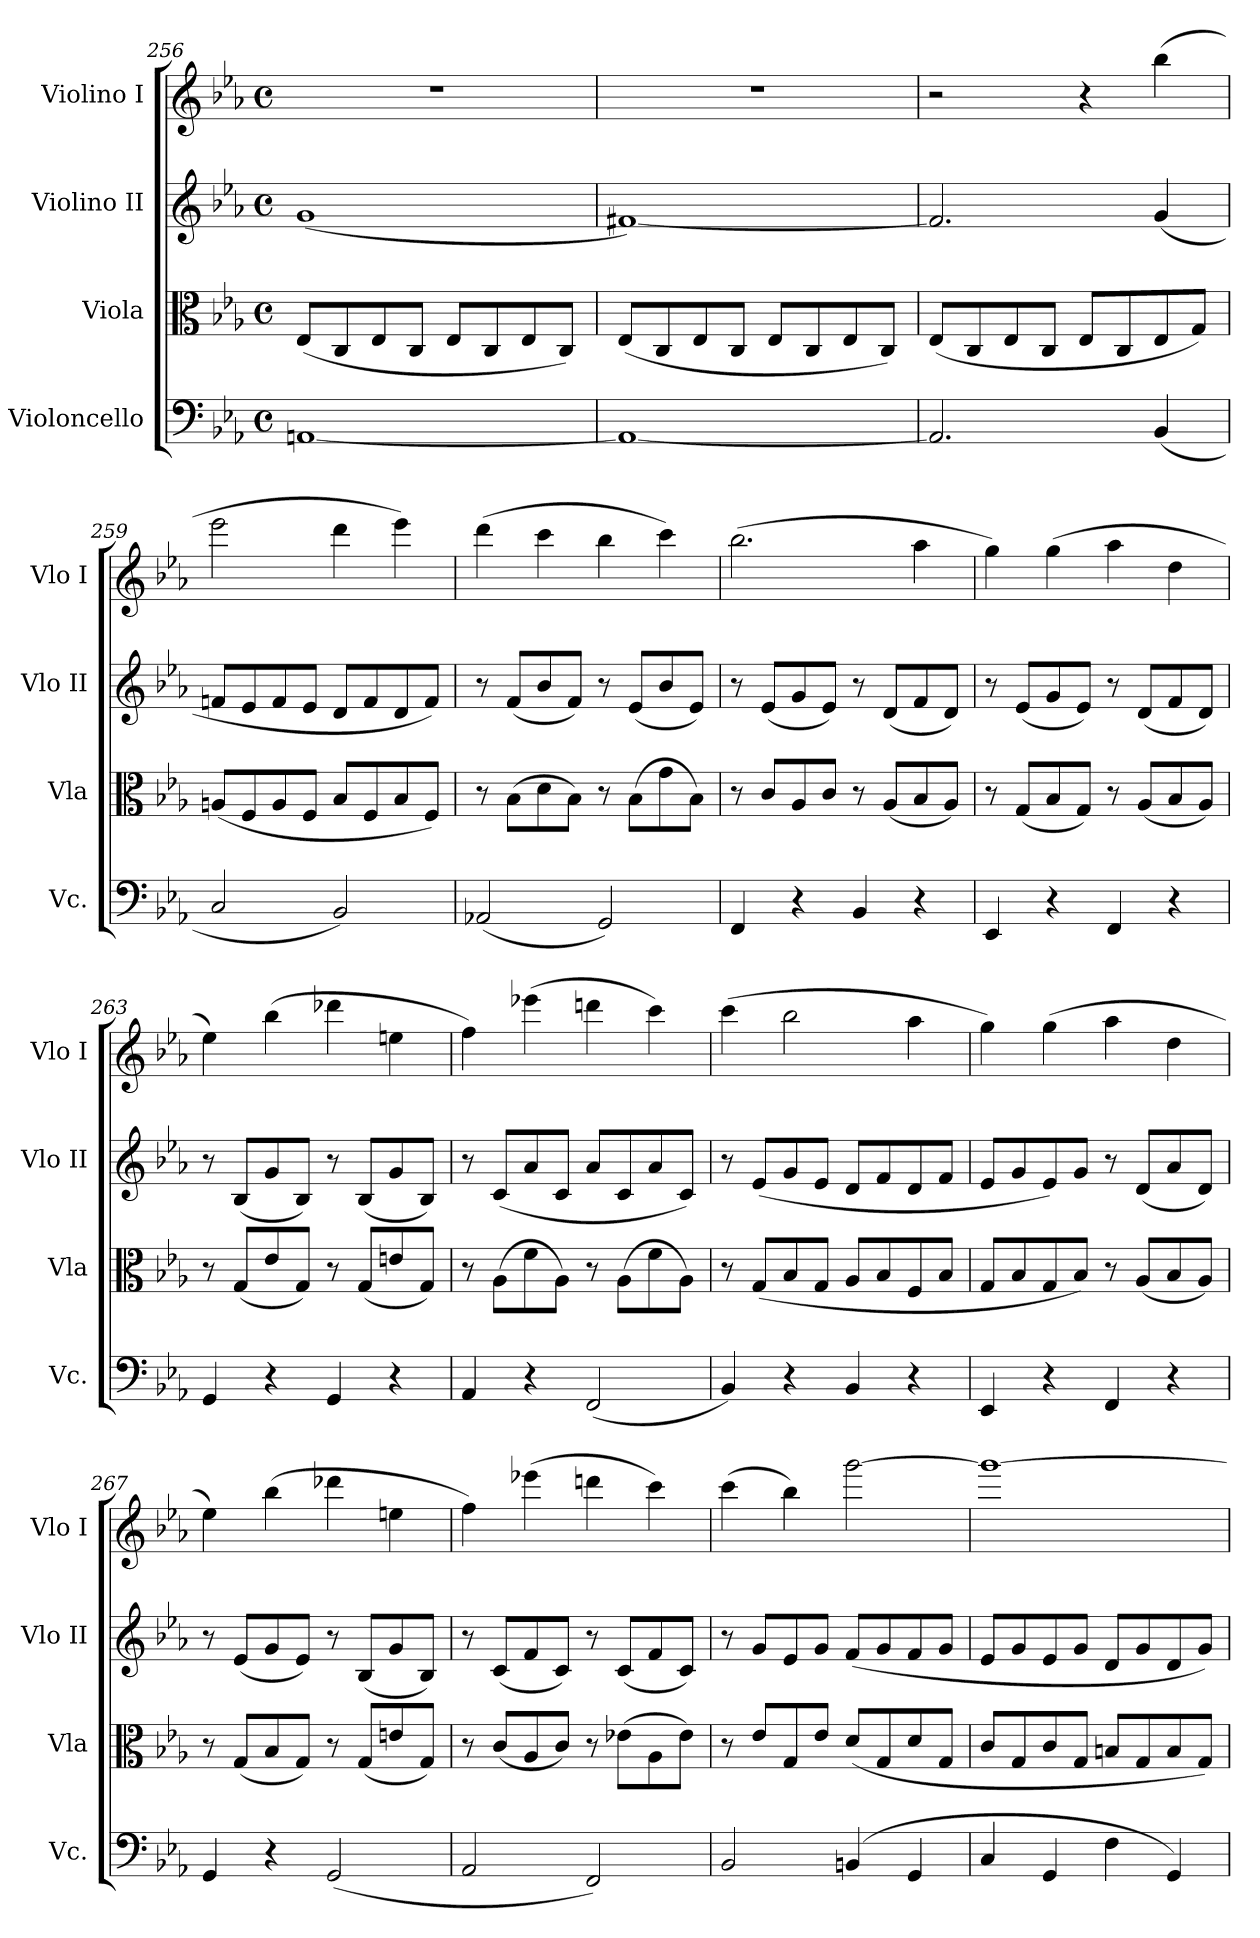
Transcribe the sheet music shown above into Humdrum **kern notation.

**kern	**kern	**kern	**kern
*part4	*part3	*part2	*part1
*staff4	*staff3	*staff2	*staff1
*I"Violoncello	*I"Viola	*I"Violino II	*I"Violino I
*I'Vc.	*I'Vla	*I'Vlo II	*I'Vlo I
*clefF4	*clefC3	*clefG2	*clefG2
*k[b-e-a-]	*k[b-e-a-]	*k[b-e-a-]	*k[b-e-a-]
*M4/4	*M4/4	*M4/4	*M4/4
*met(c)	*met(c)	*met(c)	*met(c)
=256	=256	=256	=256
[1AAn	(8E-/L	(1g	1r
.	8C/	.	.
.	8E-/	.	.
.	8C/J	.	.
.	8E-/L	.	.
.	8C/	.	.
.	8E-/	.	.
.	8C/J)	.	.
=257	=257	=257	=257
1AA_	(8E-/L	[1f#X)	1r
.	8C/	.	.
.	8E-/	.	.
.	8C/J	.	.
.	8E-/L	.	.
.	8C/	.	.
.	8E-/	.	.
.	8C/J)	.	.
=258	=258	=258	=258
2.AA/]	(8E-/L	2.f#/]	2r
.	8C/	.	.
.	8E-/	.	.
.	8C/J	.	.
.	8E-/L	.	4r
.	8C/	.	.
(4BB-/	8E-/	(>4g/	(>4bb-\
.	8G/J)	.	.
=259	=259	=259	=259
2C/	(8An/L	8fn/L	2eee-\
.	8F/	8e-/	.
.	8A/	8f/	.
.	8F/J	8e-/J	.
2BB-/)	8B-/L	8d/L	4ddd\
.	8F/	8f/	.
.	8B-/	8d/	4eee-\)
.	8F/J)	8f/J)	.
=260	=260	=260	=260
(2AA-X/	8r	8r	(>4ddd\
.	(>8B-\L	(8f/L	.
.	8d\	8b-/	4ccc\
.	8B-\J)	8f/J)	.
2GG/)	8r	8r	4bb-\
.	(>8B-\L	(8e-/L	.
.	8g\	8b-/	4ccc\)
.	8B-\J)	8e-/J)	.
=261	=261	=261	=261
4FF/	8r	8r	(>2.bb-\
.	8c/L	(8e-/L	.
4r	8A-/	8g/	.
.	8c/J	8e-/J)	.
4BB-/	8r	8r	.
.	(8A-/L	(8d/L	.
4r	8B-/	8f/	4aa-\
.	8A-/J)	8d/J)	.
!!LO:PB:g=z
=262	=262	=262	=262
4EE-/	8r	8r	4gg\)
.	(8G/L	(8e-/L	.
4r	8B-/	8g/	(>4gg\
.	8G/J)	8e-/J)	.
4FF/	8r	8r	4aa-\
.	(8A-/L	(8d/L	.
4r	8B-/	8f/	4dd\
.	8A-/J)	8d/J)	.
=263	=263	=263	=263
4GG/	8r	8r	4ee-\)
.	(8G/L	(8B-/L	.
4r	8e-/	8g/	(>4bb-\
.	8G/J)	8B-/J)	.
4GG/	8r	8r	4ddd-X\
.	(8G/L	(8B-/L	.
4r	8en/	8g/	4een\
.	8G/J)	8B-/J)	.
=264	=264	=264	=264
4AA-/	8r	8r	4ff\)
.	(>8A-\L	(8c/L	.
4r	8f\	8a-/	(>4eee-X\
.	8A-\J)	8c/J	.
(2FF/	8r	8a-/L	4dddn\
.	(>8A-\L	8c/	.
.	8f\	8a-/	4ccc\)
.	8A-\J)	8c/J)	.
=265	=265	=265	=265
4BB-/)	8r	8r	(>4ccc\
.	(>8G/L	(>8e-/L	.
4r	8B-/	8g/	2bb-\
.	8G/J	8e-/J	.
4BB-/	8A-/L	8d/L	.
.	8B-/	8f/	.
4r	8F/	8d/	4aa-\
.	8B-/J	8f/J	.
=266	=266	=266	=266
4EE-/	8G/L	8e-/L	4gg\)
.	8B-/	8g/	.
4r	8G/	8e-/)	(>4gg\
.	8B-/J)	8g/J	.
4FF/	8r	8r	4aa-\
.	(8A-/L	(8d/L	.
4r	8B-/	8a-/	4dd\
.	8A-/J)	8d/J)	.
=267	=267	=267	=267
4GG/	8r	8r	4ee-\)
.	(8G/L	(8e-/L	.
4r	8B-/	8g/	(>4bb-\
.	8G/J)	8e-/J)	.
(2GG/	8r	8r	4ddd-X\
.	(8G/L	(8B-/L	.
.	8en/	8g/	4een\
.	8G/J)	8B-/J)	.
=268	=268	=268	=268
2AA-/	8r	8r	4ff\)
.	(8c/L	(8c/L	.
.	8A-/	8f/	(>4eee-X\
.	8c/J)	8c/J)	.
2FF/)	8r	8r	4dddn\
.	(>8e-X\L	(8c/L	.
.	8A-\	8f/	4ccc\)
.	8e-\J)	8c/J)	.
=269	=269	=269	=269
2BB-/	8r	8r	(>4ccc\
.	8e-/L	8g/L	.
.	8G/	8e-/	4bb-\)
.	8e-/J	8g/J	.
(>4BBn/	(>8d/L	(>8f/L	[2ggg\
.	8G/	8g/	.
4GG/	8d/	8f/	.
.	8G/J	8g/J	.
!!LO:LB:g=z
=270	=270	=270	=270
4C/	8c/L	8e-/L	1ggg_
.	8G/	8g/	.
4GG/	8c/	8e-/	.
.	8G/J	8g/J	.
4F\	8Bn/L	8d/L	.
.	8G/	8g/	.
4GG/)	8B/	8d/	.
.	8G/J)	8g/J)	.
=	=	=	=
*-	*-	*-	*-
